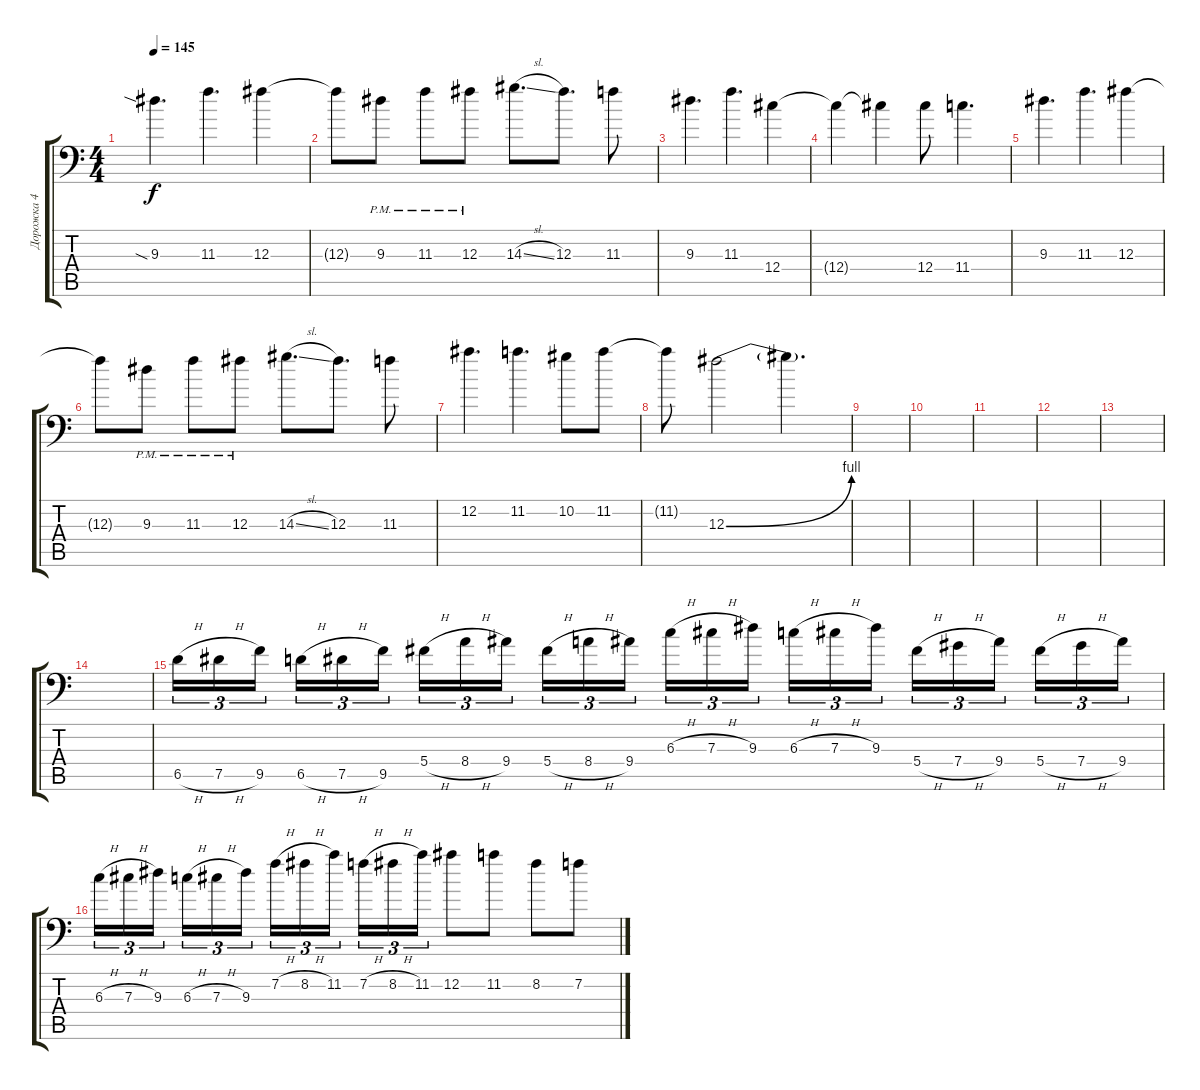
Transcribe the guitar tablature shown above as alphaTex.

\track ("Дорожка 4" "Дорожка 4") {instrument overdrivenguitar}
\staff {score tabs}
\tuning (Eb4 Bb3 Gb3 Db3 Ab2 Bb1) {hide}
\ts (4 4)
\tempo 145
\clef f4
\ks c
9.3{sia}.4{d dy f balance 0} 11.3.4{d} 12.3.4 |
12.3{t}.8 9.3{pm}.8 11.3{pm}.8 12.3{pm}.8 14.3{sl}.8{d} 12.3.8{d} 11.3.8 |
9.3.4{d} 11.3.4{d} 12.4.4 |
12.4{t}.4 12.4{t}.4 12.4.8 11.4.4{d} |
9.3.4{d} 11.3.4{d} 12.3.4 |
12.3{t}.8 9.3{pm}.8 11.3{pm}.8 12.3{pm}.8 14.3{sl}.8{d} 12.3.8{d} 11.3.8 |
12.2.4{d} 11.2.4{d} 10.2.8 11.2.8 |
11.2{t}.8 12.3{be (bend 0 0 60 4)}.2 12.3{t}.4{d} |
|
|
|
|
|
|
6.5{h}.16{tu (3 2)} 7.5{h}.16{tu (3 2)} 9.5.16{tu (3 2) beam splitsecondary} 6.5{h}.16{tu (3 2)} 7.5{h}.16{tu (3 2)} 9.5.16{tu (3 2)} 5.4{h}.16{tu (3 2)} 8.4{h}.16{tu (3 2)} 9.4.16{tu (3 2) beam splitsecondary} 5.4{h}.16{tu (3 2)} 8.4{h}.16{tu (3 2)} 9.4.16{tu (3 2)} 6.3{h}.16{tu (3 2)} 7.3{h}.16{tu (3 2)} 9.3.16{tu (3 2) beam splitsecondary} 6.3{h}.16{tu (3 2)} 7.3{h}.16{tu (3 2)} 9.3.16{tu (3 2)} 5.4{h}.16{tu (3 2)} 7.4{h}.16{tu (3 2)} 9.4.16{tu (3 2) beam splitsecondary} 5.4{h}.16{tu (3 2)} 7.4{h}.16{tu (3 2)} 9.4.16{tu (3 2)} |
6.3{h}.16{tu (3 2)} 7.3{h}.16{tu (3 2)} 9.3.16{tu (3 2) beam splitsecondary} 6.3{h}.16{tu (3 2)} 7.3{h}.16{tu (3 2)} 9.3.16{tu (3 2)} 7.2{h}.16{tu (3 2)} 8.2{h}.16{tu (3 2)} 11.2.16{tu (3 2) beam splitsecondary} 7.2{h}.16{tu (3 2)} 8.2{h}.16{tu (3 2)} 11.2.16{tu (3 2)} 12.2.8 11.2.8 8.2.8 7.2.8
